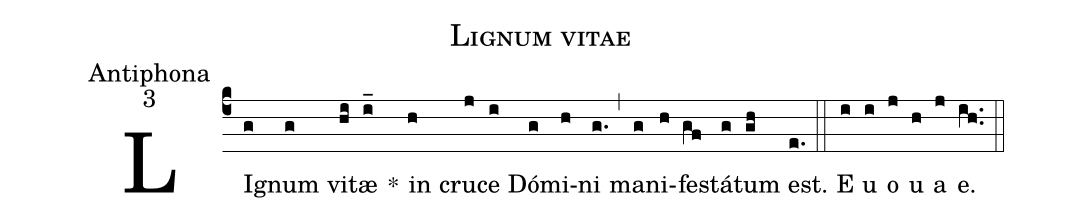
name:Lignum vitae;
office-part:Antiphona;
mode:3;
%%
(c4) LI(g)gnum(g) vi(hi)tæ(i_) *() in(h) cru(j)ce(i) Dó(g)mi(h)ni(g.) (,) ma(g)ni(h)fe(gf)stá(g)tum(gh) est.(e.) (::) E(i) u(i) o(j) u(h) a(j) e.(ih..) (::)
